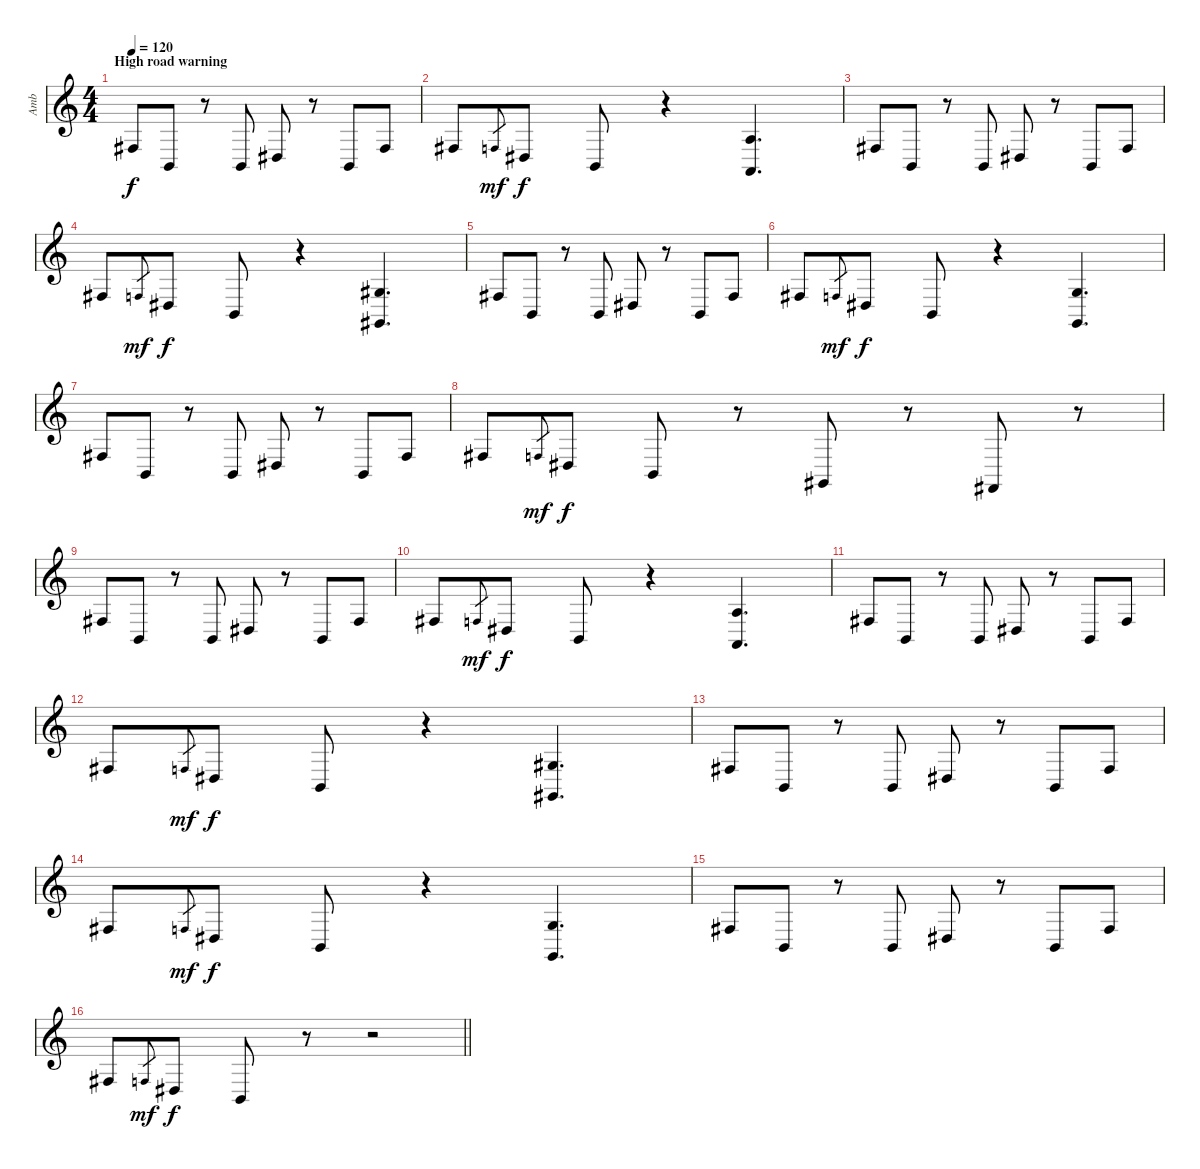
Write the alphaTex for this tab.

\track ("Amb" "Amb") {instrument brightacousticpiano}
\staff {score}
\tuning (Db4 Ab3 E3 B2 Gb2 B1) {hide}
\ts (4 4)
\section ("" "High road warning")
\tempo 120
\clef g2
\ks c
7.4.8{dy f} 0.4.8 r.8 0.4.8 4.4.8 r.8 0.4.8 7.4.8 |
7.4.8 6.4.8{gr dy mf} 4.4.8{dy f} 0.4.8 r.4 (5.3 3.5).4{d} |
7.4.8 0.4.8 r.8 0.4.8 4.4.8 r.8 0.4.8 7.4.8 |
7.4.8 6.4.8{gr dy mf} 4.4.8{dy f} 0.4.8 r.4 (4.3 2.5).4{d} |
7.4.8 0.4.8 r.8 0.4.8 4.4.8 r.8 0.4.8 7.4.8 |
7.4.8 6.4.8{gr dy mf} 4.4.8{dy f} 0.4.8 r.4 (3.3 1.5).4{d} |
7.4.8 0.4.8 r.8 0.4.8 4.4.8 r.8 0.4.8 7.4.8 |
7.4.8 6.4.8{gr dy mf} 4.4.8{dy f} 0.4.8 r.8 2.5.8 r.8 0.5.8 r.8 |
7.4.8 0.4.8 r.8 0.4.8 4.4.8 r.8 0.4.8 7.4.8 |
7.4.8 6.4.8{gr dy mf} 4.4.8{dy f} 0.4.8 r.4 (5.3 3.5).4{d} |
7.4.8 0.4.8 r.8 0.4.8 4.4.8 r.8 0.4.8 7.4.8 |
7.4.8 6.4.8{gr dy mf} 4.4.8{dy f} 0.4.8 r.4 (4.3 2.5).4{d} |
7.4.8 0.4.8 r.8 0.4.8 4.4.8 r.8 0.4.8 7.4.8 |
7.4.8 6.4.8{gr dy mf} 4.4.8{dy f} 0.4.8 r.4 (3.3 1.5).4{d} |
7.4.8 0.4.8 r.8 0.4.8 4.4.8 r.8 0.4.8 7.4.8 |
\barLineRight lightlight
7.4.8 6.4.8{gr dy mf} 4.4.8{dy f} 0.4.8 r.8 r.2
